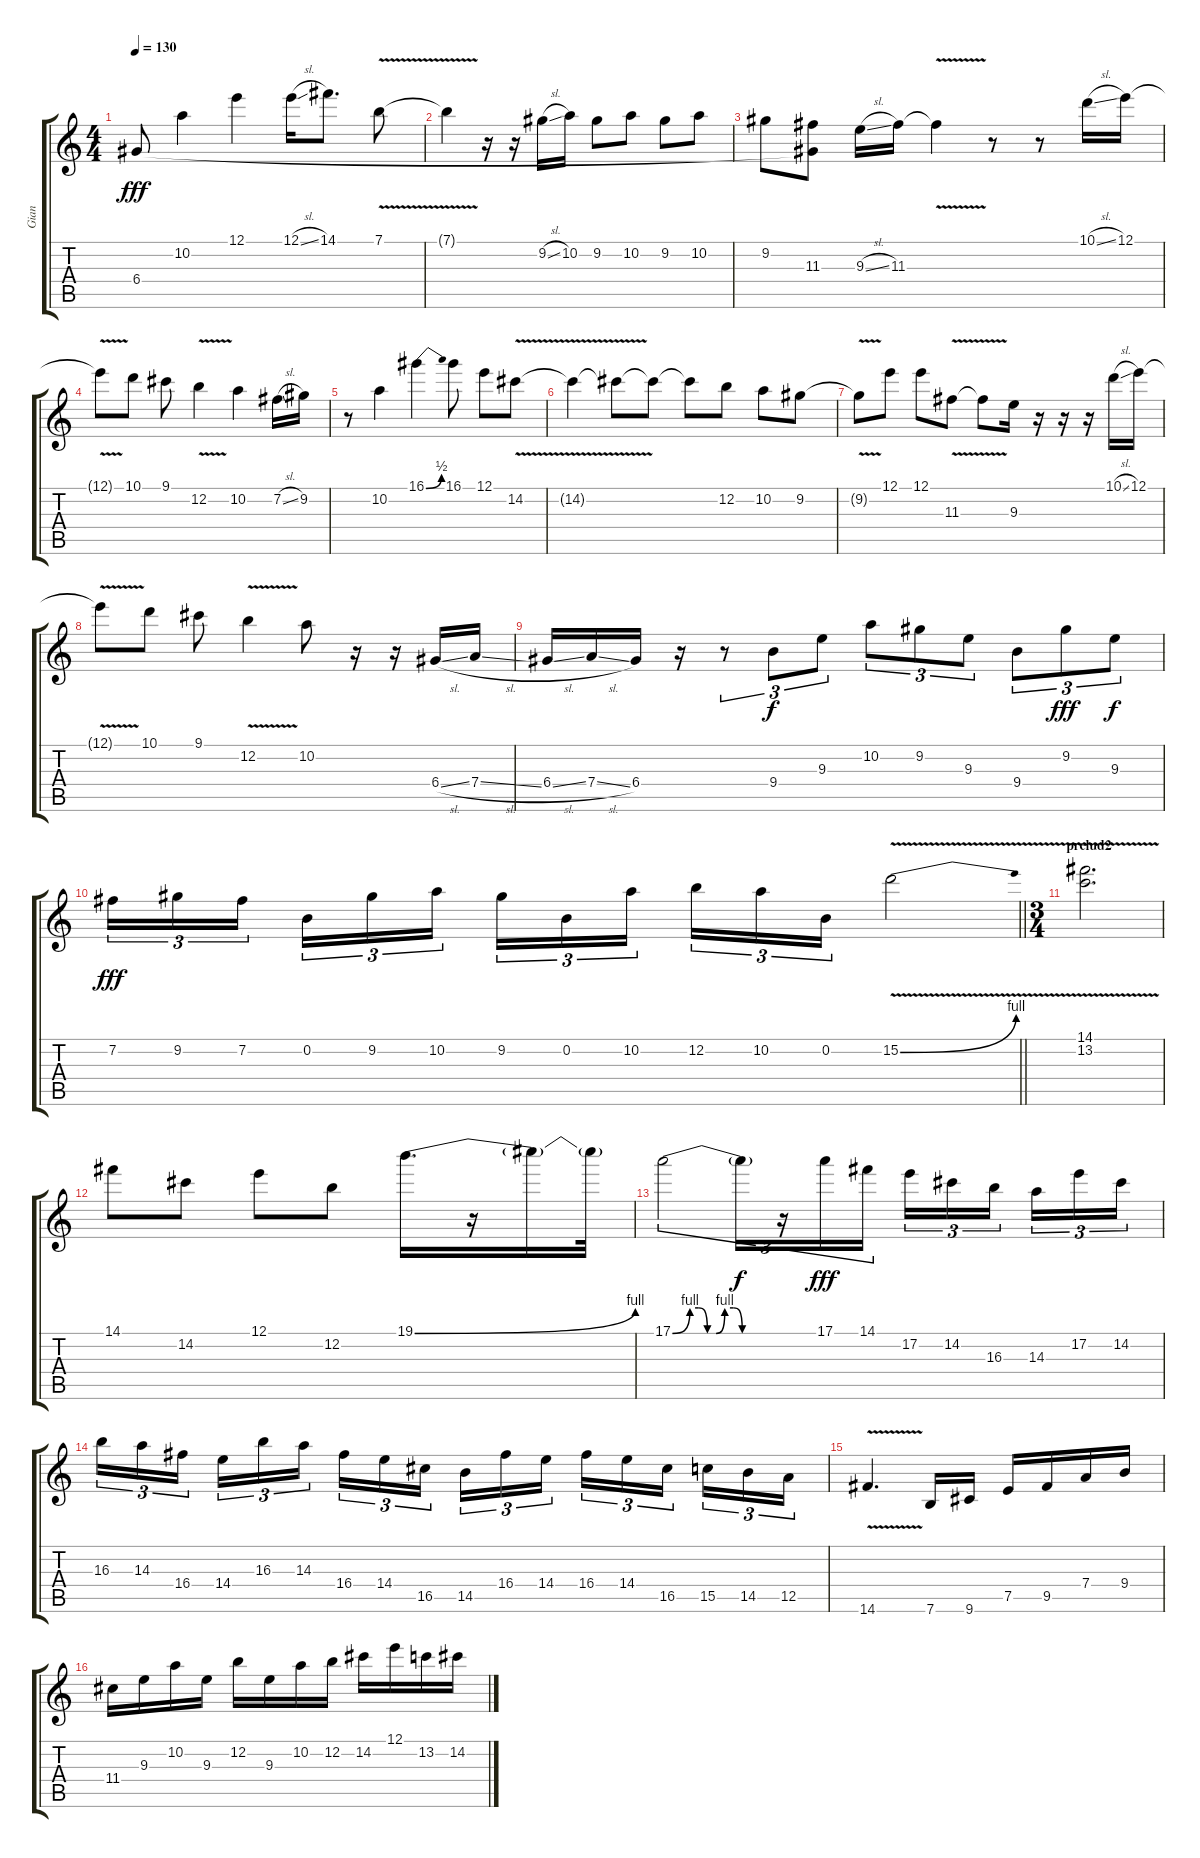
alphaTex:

\track ("Gian" "Gian") {instrument overdrivenguitar}
\staff {score tabs}
\tuning (E4 B3 G3 D3 A2 E2) {hide}
\ts (4 4)
\tempo 130
\clef g2
\ks c
6.4.8{dy fff} 10.2.4 12.1.4 12.1{sl}.16 14.1.8{d} 7.1{v}.8 |
7.1{t}.4 r.16 r.16 9.2{sl}.16 10.2.16 9.2.8 10.2.8 9.2.8 10.2.8 |
9.2.8 (11.3 6.4{t}).8 9.3{sl}.16 11.3.16 11.3{v t}.4 r.8 r.8 10.1{sl}.16 12.1.16 |
12.1{v t}.8 10.1.8 9.1.8 12.2{v}.4 10.2.4 7.2{sl}.16 9.2.16 |
r.8 10.2.4 16.1{be (bend 0 0 60 2)}.4 16.1.8 12.1.8 14.2{v}.8 |
14.2{v t}.4 14.2{t}.8 14.2{t}.8 14.2{t}.8 12.2.8 10.2.8 9.2.8 |
9.2{v t}.8 12.1.8 12.1.8 11.3{v}.8 11.3{v t}.8 9.3.16 r.16 r.16 r.16 10.1{sl}.16 12.1.16 |
12.1{v t}.8 10.1.8 9.1.8 12.2{v}.4 10.2.8 r.16 r.16 6.4{sl}.16 7.4{sl}.16 |
6.4{sl}.16 7.4{sl}.16 6.4.16 r.16 r.8{tu (3 2)} 9.4.8{tu (3 2) dy f} 9.3.8{tu (3 2)} 10.2.8{tu (3 2)} 9.2.8{tu (3 2)} 9.3.8{tu (3 2)} 9.4.8{tu (3 2)} 9.2.8{tu (3 2) dy fff} 9.3.8{tu (3 2) dy f} |
\barLineRight lightlight
7.2.16{tu (3 2) dy fff} 9.2.16{tu (3 2)} 7.2.16{tu (3 2) beam splitsecondary} 0.2.16{tu (3 2)} 9.2.16{tu (3 2)} 10.2.16{tu (3 2)} 9.2.16{tu (3 2)} 0.2.16{tu (3 2)} 10.2.16{tu (3 2) beam splitsecondary} 12.2.16{tu (3 2)} 10.2.16{tu (3 2)} 0.2.16{tu (3 2)} 15.2{be (bend 0 0 60 4) v}.2 |
\ts (3 4)
\section ("" "prelud2")
(14.1{v} 13.2).2{d} |
14.1.8 14.2.8 12.1.8 12.2.8 19.1{be (bend 0 0 60 4)}.16{d} r.16 19.1{t}.16 19.1{t}.32 |
17.1{be (custom 0 0 10 4 15 4 20 0 25 0 30 4 35 4 40 0 55 0 60 0)}.2{tu (3 2)} 17.1{t}.16{tu (3 2) dy f} r.16{tu (3 2)} 17.1.16{tu (3 2) dy fff} 14.1.16{tu (3 2)} 17.2.16{tu (3 2)} 14.2.16{tu (3 2)} 16.3.16{tu (3 2) beam splitsecondary} 14.3.16{tu (3 2)} 17.2.16{tu (3 2)} 14.2.16{tu (3 2)} |
16.3.16{tu (3 2)} 14.3.16{tu (3 2)} 16.4.16{tu (3 2) beam splitsecondary} 14.4.16{tu (3 2)} 16.3.16{tu (3 2)} 14.3.16{tu (3 2)} 16.4.16{tu (3 2)} 14.4.16{tu (3 2)} 16.5.16{tu (3 2) beam splitsecondary} 14.5.16{tu (3 2)} 16.4.16{tu (3 2)} 14.4.16{tu (3 2)} 16.4.16{tu (3 2)} 14.4.16{tu (3 2)} 16.5.16{tu (3 2) beam splitsecondary} 15.5.16{tu (3 2)} 14.5.16{tu (3 2)} 12.5.16{tu (3 2)} |
14.6{v}.4{d} 7.6.16 9.6.16 7.5.16 9.5.16 7.4.16 9.4.16 |
11.4.16 9.3.16 10.2.16 9.3.16 12.2.16 9.3.16 10.2.16 12.2.16 14.2.16 12.1.16 13.2.16 14.2.16
